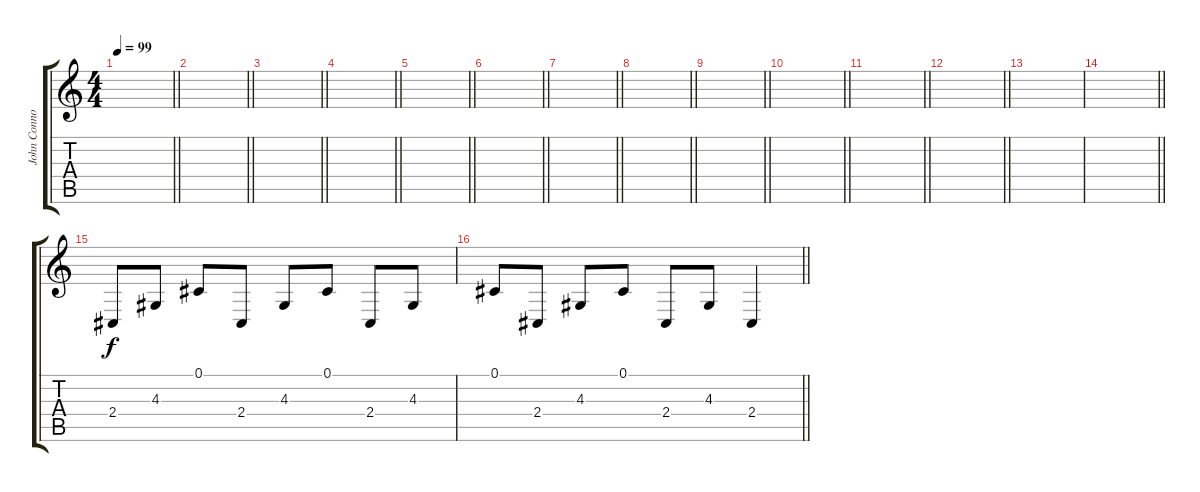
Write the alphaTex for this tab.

\track ("John Connolly wah (kinda)" "John Conno") {instrument pad6metallic}
\staff {score tabs}
\tuning (Db4 Ab3 E3 B2 Gb2 B1) {hide}
\ts (4 4)
\tempo 99
\clef g2
\barLineRight lightlight
\ks c
|
\barLineRight lightlight
|
\barLineRight lightlight
|
\barLineRight lightlight
|
\barLineRight lightlight
|
\barLineRight lightlight
|
\barLineRight lightlight
|
\barLineRight lightlight
|
\barLineRight lightlight
|
\barLineRight lightlight
|
\barLineRight lightlight
|
\barLineRight lightlight
|
|
\barLineRight lightlight
|
2.4.8 4.3.8 0.1.8 2.4.8 4.3.8 0.1.8 2.4.8 4.3.8 |
\barLineRight lightlight
0.1.8 2.4.8 4.3.8 0.1.8 2.4.8 4.3.8 2.4.4
